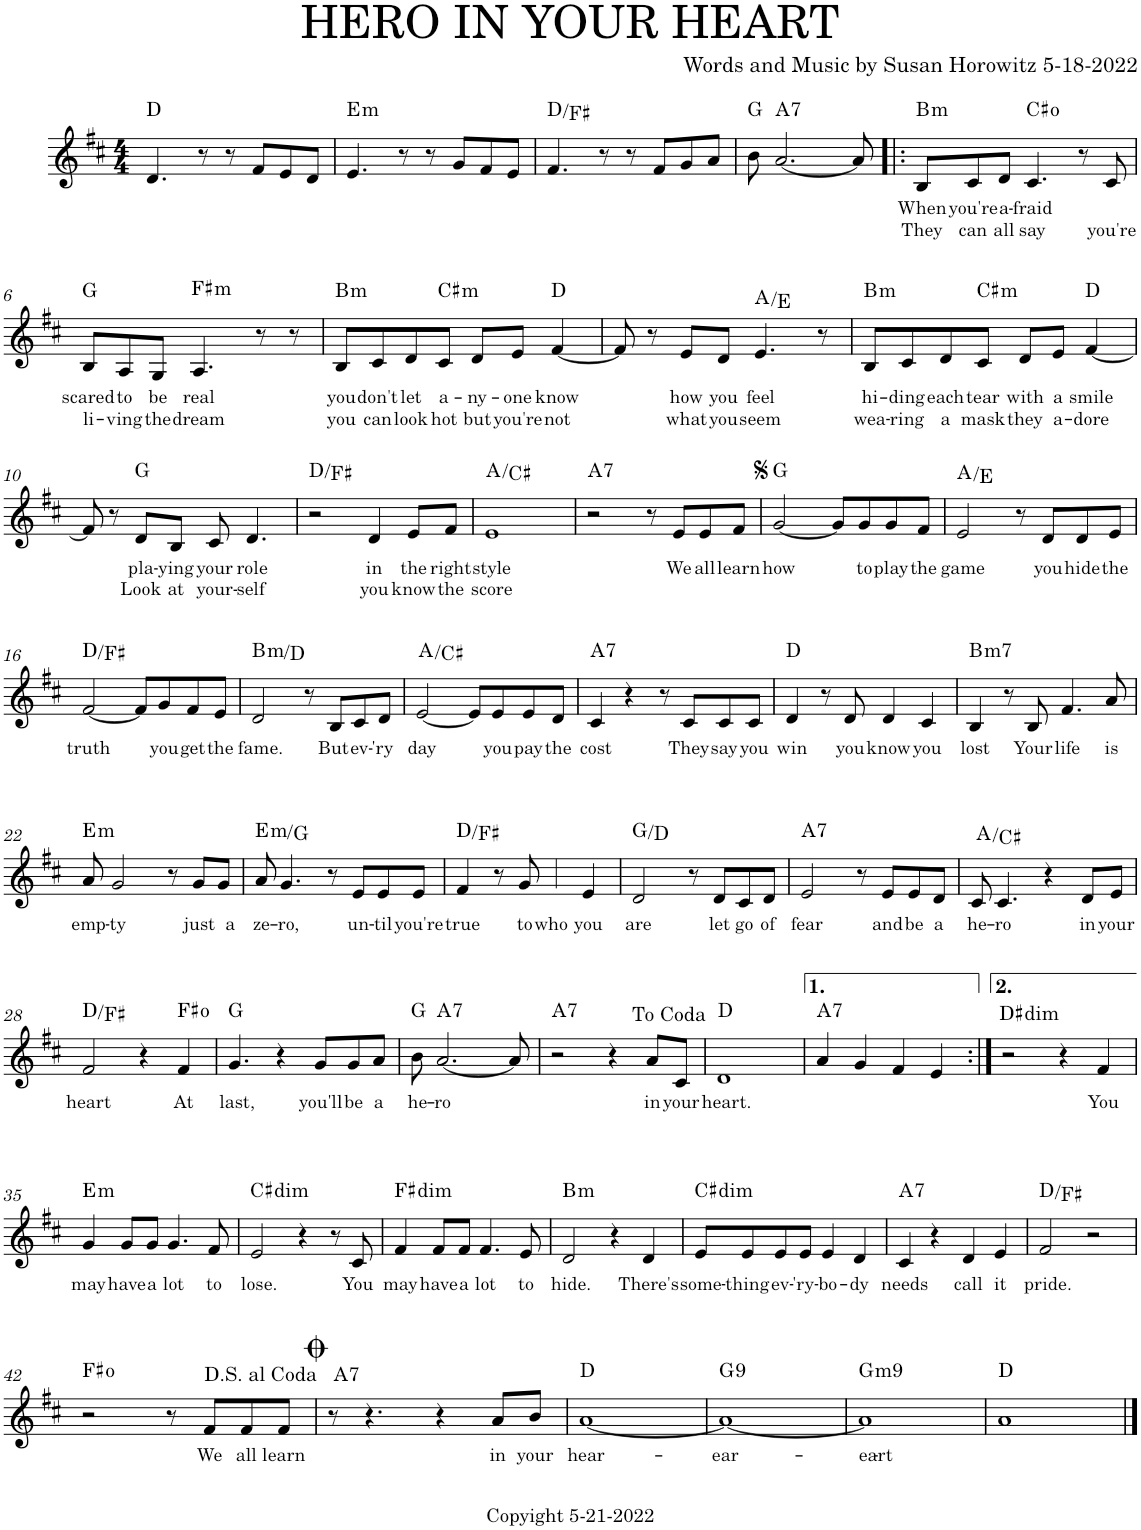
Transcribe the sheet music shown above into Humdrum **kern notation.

**kern	**text	**text	**harte
*part1	*part1	*part1	*part1
*staff1	*staff1	*staff1	*
*I"Piano	*	*	*
*I'Pno.	*	*	*
*clefG2	*	*	*
*k[f#c#]	*	*	*
*M4/4	*	*	*
=1	=1	=1	=1
4.d/	.	.	D:maj
8r	.	.	.
8r	.	.	.
8f#/L	.	.	.
8e/	.	.	.
8d/J	.	.	.
=2	=2	=2	=2
!	!	!	!LO:H:kt=m
4.e/	.	.	E:min
8r	.	.	.
8r	.	.	.
8g/L	.	.	.
8f#/	.	.	.
8e/J	.	.	.
=3	=3	=3	=3
4.f#/	.	.	D:maj/3
8r	.	.	.
8r	.	.	.
8f#/L	.	.	.
8g/	.	.	.
8a/J	.	.	.
=4	=4	=4	=4
8b\	.	.	G:maj
!	!	!	!LO:H:kt=7
[2.a/	.	.	A:7
8a/]	.	.	.
=5!|:	=5!|:	=5!|:	=5!|:
!	!LO:LY:b	!LO:LY:b	!LO:H:kt=m
8B/L	When	They	B:min
!	!LO:LY:b	!LO:LY:b	!
8c#/	you're	can	.
!	!LO:LY:b	!LO:LY:b	!
8d/J	a-	all	.
!	!LO:LY:b	!LO:LY:b	!
4.c#/	-fraid	say	C#:dim
8r	.	.	.
!	!	!LO:LY:b	!
8c#/	.	you're	.
!!LO:LB:g=z
=6	=6	=6	=6
!	!LO:LY:b	!LO:LY:b	!
8B/L	scared	li-	G:maj
!	!LO:LY:b	!LO:LY:b	!
8A/	to	-ving	.
!	!LO:LY:b	!LO:LY:b	!
8G/J	be	the	.
!	!LO:LY:b	!LO:LY:b	!LO:H:kt=m
4.A/	real	dream	F#:min
8r	.	.	.
8r	.	.	.
=7	=7	=7	=7
!	!LO:LY:b	!LO:LY:b	!LO:H:kt=m
8B/L	you	you	B:min
!	!LO:LY:b	!LO:LY:b	!
8c#/	don't	can	.
!	!LO:LY:b	!LO:LY:b	!
8d/	let	look	.
!	!LO:LY:b	!LO:LY:b	!LO:H:kt=m
8c#/J	a-	hot	C#:min
!	!LO:LY:b	!LO:LY:b	!
8d/L	-ny-	but	.
!	!LO:LY:b	!LO:LY:b	!
8e/J	-one	you're	.
!	!LO:LY:b	!LO:LY:b	!
[4f#/	know	not	D:maj
=8	=8	=8	=8
8f#/]	.	.	.
8r	.	.	.
!	!LO:LY:b	!LO:LY:b	!
8e/L	how	what	.
!	!LO:LY:b	!LO:LY:b	!
8d/J	you	you	.
!	!LO:LY:b	!LO:LY:b	!
4.e/	feel	seem	A:maj/5
8r	.	.	.
=9	=9	=9	=9
!	!LO:LY:b	!LO:LY:b	!LO:H:kt=m
8B/L	hi-	wea-	B:min
!	!LO:LY:b	!LO:LY:b	!
8c#/	-ding	-ring	.
!	!LO:LY:b	!LO:LY:b	!
8d/	each	a	.
!	!LO:LY:b	!LO:LY:b	!LO:H:kt=m
8c#/J	tear	mask	C#:min
!	!LO:LY:b	!LO:LY:b	!
8d/L	with	they	.
!	!LO:LY:b	!LO:LY:b	!
8e/J	a	a-	.
!	!LO:LY:b	!LO:LY:b	!
[4f#/	smile	-dore	D:maj
!!LO:LB:g=z
=10	=10	=10	=10
8f#/]	.	.	.
8r	.	.	.
!	!LO:LY:b	!LO:LY:b	!
8d/L	pla-	Look	G:maj
!	!LO:LY:b	!LO:LY:b	!
8B/J	-ying	at	.
!	!LO:LY:b	!LO:LY:b	!
8c#/	your	your-	.
!	!LO:LY:b	!LO:LY:b	!
4.d/	role	-self	.
=11	=11	=11	=11
2r	.	.	D:maj/3
!	!LO:LY:b	!LO:LY:b	!
4d/	-in	you	.
!	!LO:LY:b	!LO:LY:b	!
8e/L	the	know	.
!	!LO:LY:b	!LO:LY:b	!
8f#/J	right	the	.
=12	=12	=12	=12
!	!LO:LY:b	!LO:LY:b	!
1e	style	score	A:maj/3
=13	=13	=13	=13
!	!	!	!LO:H:kt=7
2r	.	.	A:7
8r	.	.	.
!	!LO:LY:b	!	!
8e/L	We	.	.
!	!LO:LY:b	!	!
8e/	all	.	.
!	!LO:LY:b	!	!
8f#/J	learn	.	.
=14	=14	=14	=14
!	!LO:LY:b	!	!
[2g/	how	.	G:maj
8g/L]	.	.	.
!	!LO:LY:b	!	!
8g/	to	.	.
!	!LO:LY:b	!	!
8g/	play	.	.
!	!LO:LY:b	!	!
8f#/J	the	.	.
=15	=15	=15	=15
!	!LO:LY:b	!	!
2e/	game	.	A:maj/5
8r	.	.	.
!	!LO:LY:b	!	!
8d/L	you	.	.
!	!LO:LY:b	!	!
8d/	hide	.	.
!	!LO:LY:b	!	!
8e/J	the	.	.
!!LO:LB:g=z
=16	=16	=16	=16
!	!LO:LY:b	!	!
[2f#/	truth	.	D:maj/3
8f#/L]	.	.	.
!	!LO:LY:b	!	!
8g/	you	.	.
!	!LO:LY:b	!	!
8f#/	get	.	.
!	!LO:LY:b	!	!
8e/J	the	.	.
=17	=17	=17	=17
!	!LO:LY:b	!	!LO:H:kt=m
2d/	fame.	.	B:min/b3
8r	.	.	.
!	!LO:LY:b	!	!
8B/L	But	.	.
!	!LO:LY:b	!	!
8c#/	ev-	.	.
!	!LO:LY:b	!	!
8d/J	-'ry	.	.
=18	=18	=18	=18
!	!LO:LY:b	!	!
[2e/	day	.	A:maj/3
8e/L]	.	.	.
!	!LO:LY:b	!	!
8e/	you	.	.
!	!LO:LY:b	!	!
8e/	pay	.	.
!	!LO:LY:b	!	!
8d/J	the	.	.
=19	=19	=19	=19
!	!LO:LY:b	!	!LO:H:kt=7
4c#/	cost	.	A:7
4r	.	.	.
8r	.	.	.
!	!LO:LY:b	!	!
8c#/L	They	.	.
!	!LO:LY:b	!	!
8c#/	say	.	.
!	!LO:LY:b	!	!
8c#/J	you	.	.
=20	=20	=20	=20
!	!LO:LY:b	!	!
4d/	win	.	D:maj
8r	.	.	.
!	!LO:LY:b	!	!
8d/	you	.	.
!	!LO:LY:b	!	!
4d/	know	.	.
!	!LO:LY:b	!	!
4c#/	you	.	.
=21	=21	=21	=21
!	!LO:LY:b	!	!LO:H:kt=m7
4B/	lost	.	B:min7
8r	.	.	.
!	!LO:LY:b	!	!
8B/	Your	.	.
!	!LO:LY:b	!	!
4.f#/	life	.	.
!	!LO:LY:b	!	!
8a/	is	.	.
!!LO:LB:g=z
=22	=22	=22	=22
!	!LO:LY:b	!	!LO:H:kt=m
8a/	emp-	.	E:min
!	!LO:LY:b	!	!
2g/	-ty	.	.
8r	.	.	.
!	!LO:LY:b	!	!
8a/L	just	.	.
!	!LO:LY:b	!	!
8g/J	a	.	.
=23	=23	=23	=23
!	!LO:LY:b	!	!LO:H:kt=m
8a/	ze-	.	E:min/b3
!	!LO:LY:b	!	!
4.g/	-ro,	.	.
8r	.	.	.
!	!LO:LY:b	!	!
8e/L	un-	.	.
!	!LO:LY:b	!	!
8e/	-til	.	.
!	!LO:LY:b	!	!
8e/J	you're	.	.
=24	=24	=24	=24
!	!LO:LY:b	!	!
4f#/	true	.	D:maj/3
8r	.	.	.
!	!LO:LY:b	!	!
8g/	to	.	.
!	!LO:LY:b	!	!
4f#/	who	.	.
!	!LO:LY:b	!	!
4e/	you	.	.
=25	=25	=25	=25
!	!LO:LY:b	!	!
2d/	are	.	G:maj/5
8r	.	.	.
!	!LO:LY:b	!	!
8d/L	let	.	.
!	!LO:LY:b	!	!
8c#/	go	.	.
!	!LO:LY:b	!	!
8d/J	of	.	.
=26	=26	=26	=26
!	!LO:LY:b	!	!LO:H:kt=7
2e/	fear	.	A:7
8r	.	.	.
!	!LO:LY:b	!	!
8e/L	and	.	.
!	!LO:LY:b	!	!
8e/	be	.	.
!	!LO:LY:b	!	!
8d/J	a	.	.
=27	=27	=27	=27
!	!LO:LY:b	!	!
8c#/	he-	.	A:maj/3
!	!LO:LY:b	!	!
4.c#/	-ro	.	.
4r	.	.	.
!	!LO:LY:b	!	!
8d/L	in	.	.
!	!LO:LY:b	!	!
8e/J	your	.	.
!!LO:LB:g=z
=28	=28	=28	=28
!	!LO:LY:b	!	!
2f#/	heart	.	D:maj/3
4r	.	.	.
!	!LO:LY:b	!	!
4f#/	At	.	F#:dim
=29	=29	=29	=29
!	!LO:LY:b	!	!
4.g/	last,	.	G:maj
4r	.	.	.
!	!LO:LY:b	!	!
8g/L	you'll	.	.
!	!LO:LY:b	!	!
8g/	be	.	.
!	!LO:LY:b	!	!
8a/J	a	.	.
=30	=30	=30	=30
!	!LO:LY:b	!	!
8b\	he-	.	G:maj
!	!LO:LY:b	!	!LO:H:kt=7
[2.a/	-ro	.	A:7
8a/]	.	.	.
=31	=31	=31	=31
!	!	!	!LO:H:kt=7
2r	.	.	A:7
4r	.	.	.
!	!LO:LY:b	!	!
8a/L	in	.	.
!	!LO:LY:b	!	!
8c#/J	your	.	.
=32	=32	=32	=32
!	!LO:LY:b	!	!
1d	heart.	.	D:maj
=33	=33	=33	=33
!	!	!	!LO:H:kt=7
4a/	.	.	A:7
4g/	.	.	.
4f#/	.	.	.
4e/	.	.	.
=34:|!	=34:|!	=34:|!	=34:|!
!	!	!	!LO:H:kt=dim
2r	.	.	D#:dim
4r	.	.	.
!	!LO:LY:b	!	!
4f#/	You	.	.
!!LO:LB:g=z
=35	=35	=35	=35
!	!LO:LY:b	!	!LO:H:kt=m
4g/	may	.	E:min
!	!LO:LY:b	!	!
8g/L	have	.	.
!	!LO:LY:b	!	!
8g/J	a	.	.
!	!LO:LY:b	!	!
4.g/	lot	.	.
!	!LO:LY:b	!	!
8f#/	to	.	.
=36	=36	=36	=36
!	!LO:LY:b	!	!LO:H:kt=dim
2e/	lose.	.	C#:dim
4r	.	.	.
8r	.	.	.
!	!LO:LY:b	!	!
8c#/	You	.	.
=37	=37	=37	=37
!	!LO:LY:b	!	!LO:H:kt=dim
4f#/	may	.	F#:dim
!	!LO:LY:b	!	!
8f#/L	have	.	.
!	!LO:LY:b	!	!
8f#/J	a	.	.
!	!LO:LY:b	!	!
4.f#/	lot	.	.
!	!LO:LY:b	!	!
8e/	to	.	.
=38	=38	=38	=38
!	!LO:LY:b	!	!LO:H:kt=m
2d/	hide.	.	B:min
4r	.	.	.
!	!LO:LY:b	!	!
4d/	There's	.	.
=39	=39	=39	=39
!	!LO:LY:b	!	!LO:H:kt=dim
8e/L	some-	.	C#:dim
!	!LO:LY:b	!	!
8e/	-thing	.	.
!	!LO:LY:b	!	!
8e/	ev-	.	.
!	!LO:LY:b	!	!
8e/J	-'ry-	.	.
!	!LO:LY:b	!	!
4e/	-bo-	.	.
!	!LO:LY:b	!	!
4d/	-dy	.	.
=40	=40	=40	=40
!	!LO:LY:b	!	!LO:H:kt=7
4c#/	needs	.	A:7
4r	.	.	.
!	!LO:LY:b	!	!
4d/	call	.	.
!	!LO:LY:b	!	!
4e/	it	.	.
=41	=41	=41	=41
!	!LO:LY:b	!	!
2f#/	pride.	.	D:maj/3
2r	.	.	.
!!LO:LB:g=z
=42	=42	=42	=42
2r	.	.	F#:dim
8r	.	.	.
!	!LO:LY:b	!	!
8f#/L	We	.	.
!	!LO:LY:b	!	!
8f#/	all	.	.
!	!LO:LY:b	!	!
8f#/J	learn	.	.
=43	=43	=43	=43
!	!	!	!LO:H:kt=7
8r	.	.	A:7
4.r	.	.	.
4r	.	.	.
!	!LO:LY:b	!	!
8a/L	in	.	.
!	!LO:LY:b	!	!
8b/J	your	.	.
=44	=44	=44	=44
!	!LO:LY:b	!	!
[1a	hear-	.	D:maj
=45	=45	=45	=45
!	!LO:LY:b	!	!LO:H:kt=9
1a_	-ear-	.	G:9
=46	=46	=46	=46
!	!LO:LY:b	!	!LO:H:kt=m9
1a]	-eart-	.	G:min9
=47	=47	=47	=47
1a	.	.	D:maj
==	==	==	==
*-	*-	*-	*-
